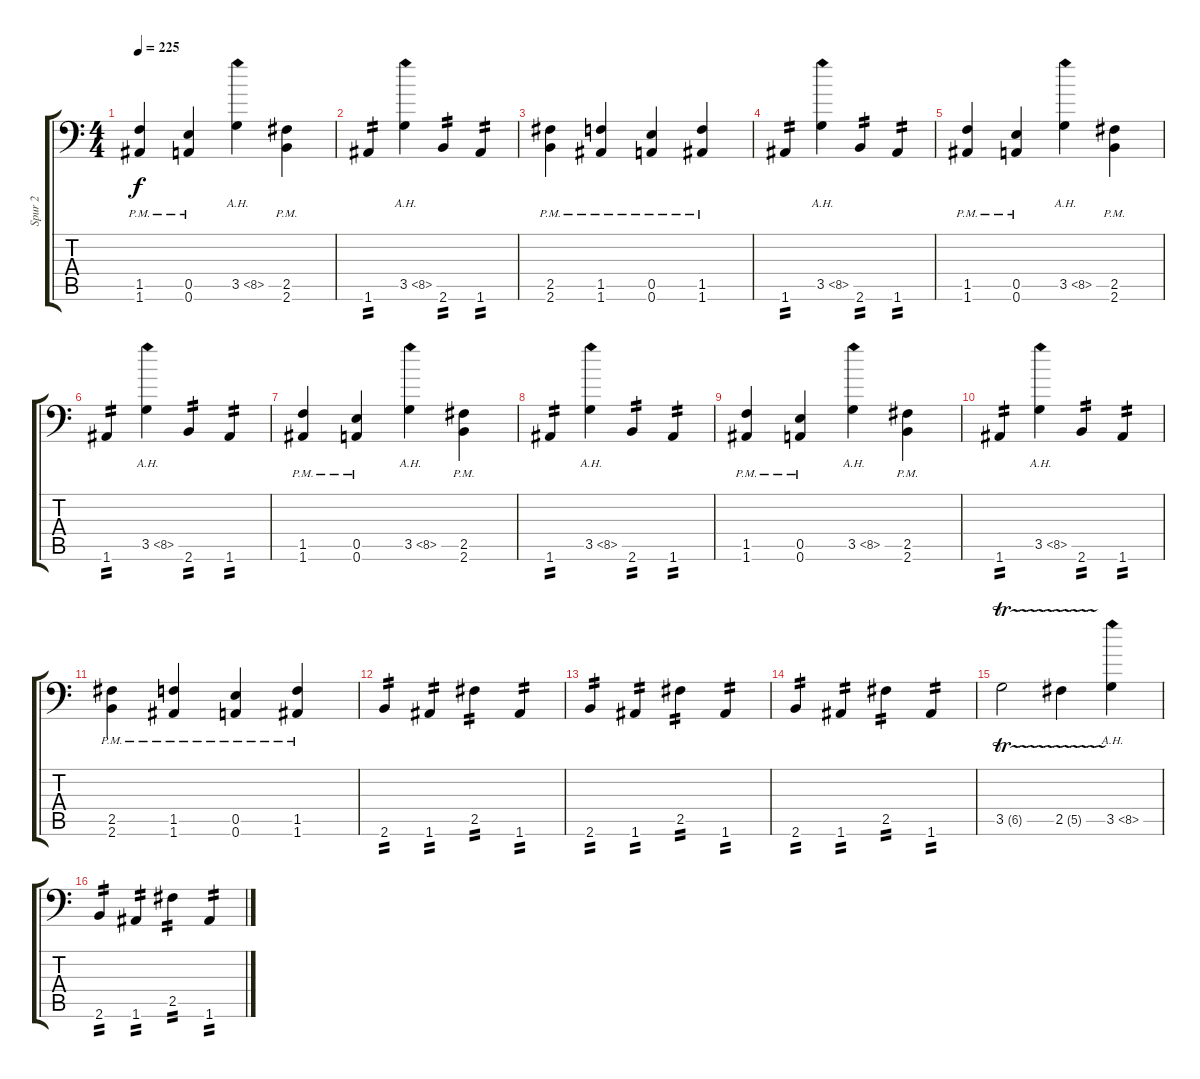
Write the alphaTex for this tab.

\track ("Spur 2" "Spur 2") {instrument distortionguitar}
\staff {score tabs}
\tuning (B3 Gb3 D3 A2 E2 A1) {hide}
\ts (4 4)
\tempo 225
\clef f4
\ks c
(1.5{pm} 1.6{pm}).4{dy f} (0.5{pm} 0.6{pm}).4 3.5{ah 5}.4 (2.5{pm} 2.6{pm}).4 |
1.6.4{tp 2} 3.5{ah 5}.4 2.6.4{tp 2} 1.6.4{tp 2} |
(2.5{pm} 2.6{pm}).4 (1.5{pm} 1.6{pm}).4 (0.5{pm} 0.6{pm}).4 (1.5{pm} 1.6{pm}).4 |
1.6.4{tp 2} 3.5{ah 5}.4 2.6.4{tp 2} 1.6.4{tp 2} |
(1.5{pm} 1.6{pm}).4 (0.5{pm} 0.6{pm}).4 3.5{ah 5}.4 (2.5{pm} 2.6{pm}).4 |
1.6.4{tp 2} 3.5{ah 5}.4 2.6.4{tp 2} 1.6.4{tp 2} |
(1.5{pm} 1.6{pm}).4 (0.5{pm} 0.6{pm}).4 3.5{ah 5}.4 (2.5{pm} 2.6{pm}).4 |
1.6.4{tp 2} 3.5{ah 5}.4 2.6.4{tp 2} 1.6.4{tp 2} |
(1.5{pm} 1.6{pm}).4 (0.5{pm} 0.6{pm}).4 3.5{ah 5}.4 (2.5{pm} 2.6{pm}).4 |
1.6.4{tp 2} 3.5{ah 5}.4 2.6.4{tp 2} 1.6.4{tp 2} |
(2.5{pm} 2.6{pm}).4 (1.5{pm} 1.6{pm}).4 (0.5{pm} 0.6{pm}).4 (1.5{pm} 1.6{pm}).4 |
2.6.4{tp 2} 1.6.4{tp 2} 2.5.4{tp 2} 1.6.4{tp 2} |
2.6.4{tp 2} 1.6.4{tp 2} 2.5.4{tp 2} 1.6.4{tp 2} |
2.6.4{tp 2} 1.6.4{tp 2} 2.5.4{tp 2} 1.6.4{tp 2} |
3.5{tr (6 16)}.2 2.5{tr (5 16)}.4 3.5{ah 5}.4 |
2.6.4{tp 2} 1.6.4{tp 2} 2.5.4{tp 2} 1.6.4{tp 2}
